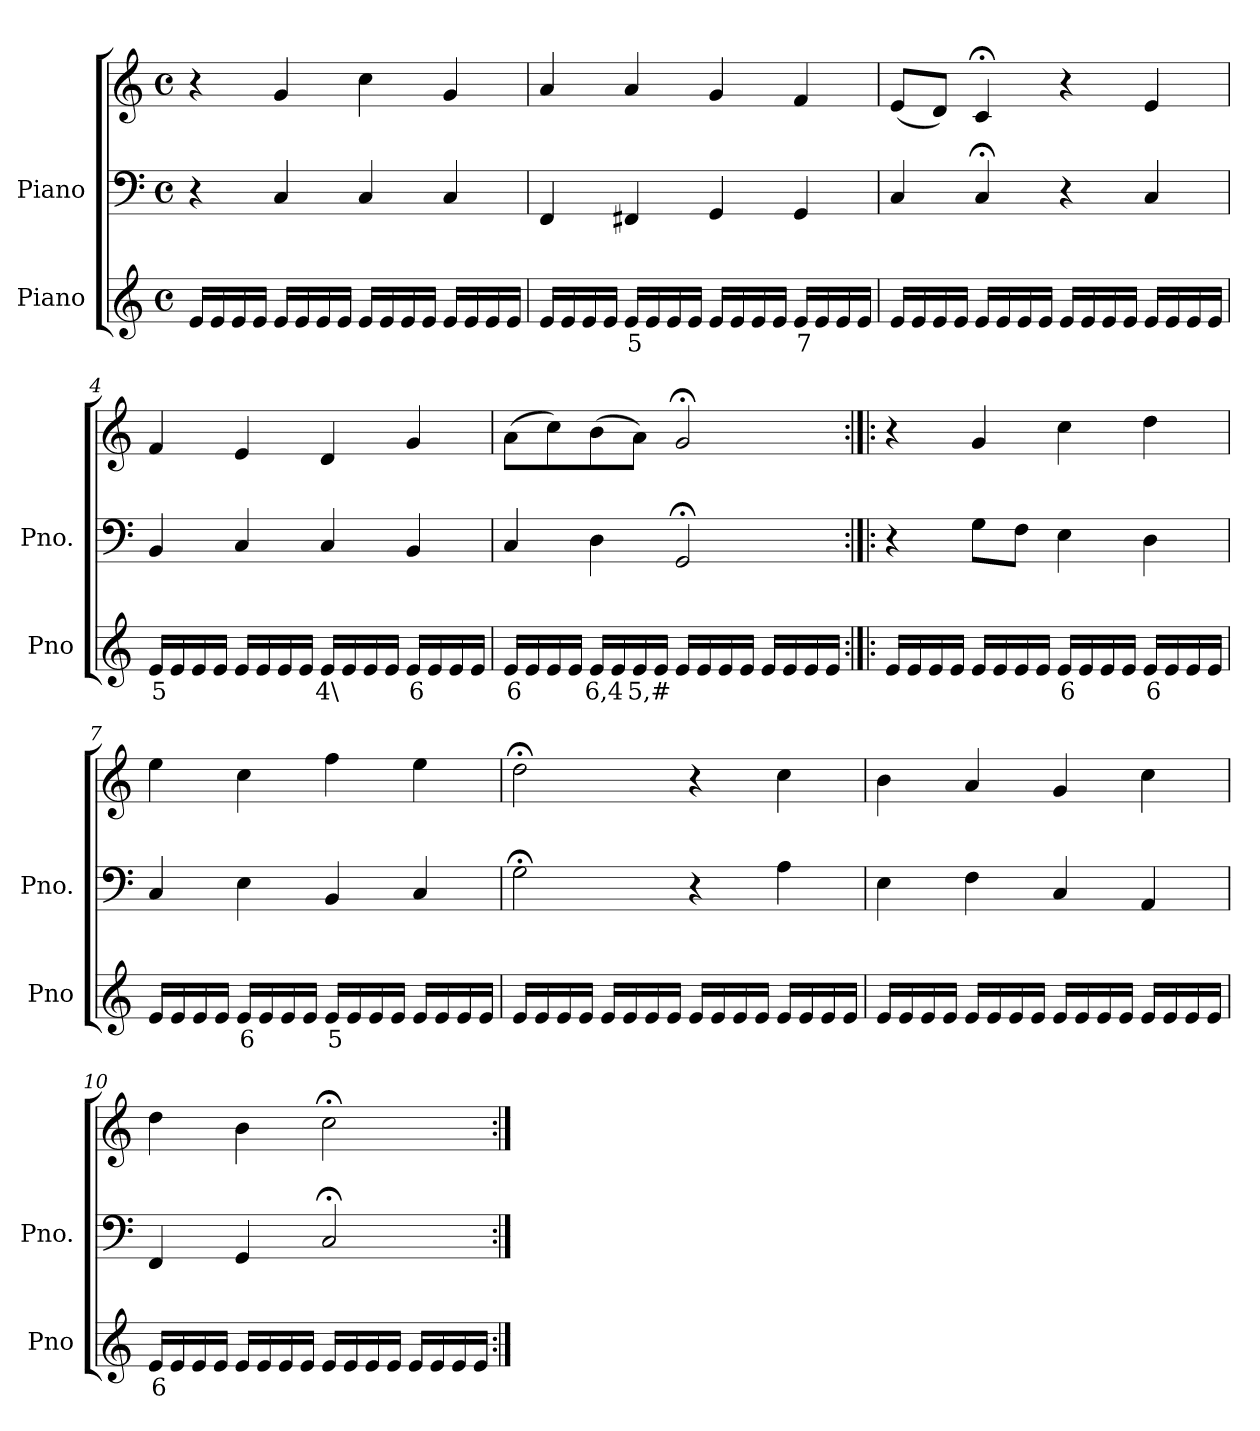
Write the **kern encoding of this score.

**kern	**text	**kern	**kern
*part2	*part2	*part1	*part1
*staff3	*staff3	*staff2	*staff1
*I"Piano	*	*I"Piano	*
*I'Pno	*	*I'Pno.	*
*clefG2	*	*clefF4	*clefG2
*k[]	*	*k[]	*k[]
*M4/4	*	*M4/4	*M4/4
*met(c)	*	*met(c)	*met(c)
=1	=1	=1	=1
16e/LL	.	4r	4r
16e/	.	.	.
16e/	.	.	.
16e/JJ	.	.	.
16e/LL	.	4C/	4g/
16e/	.	.	.
16e/	.	.	.
16e/JJ	.	.	.
16e/LL	.	4C/	4cc\
16e/	.	.	.
16e/	.	.	.
16e/JJ	.	.	.
16e/LL	.	4C/	4g/
16e/	.	.	.
16e/	.	.	.
16e/JJ	.	.	.
=2	=2	=2	=2
16e/LL	.	4FF/	4a/
16e/	.	.	.
16e/	.	.	.
16e/JJ	.	.	.
!	!LO:LY:b	!	!
16e/LL	5	4FF#X/	4a/
16e/	.	.	.
16e/	.	.	.
16e/JJ	.	.	.
16e/LL	.	4GG/	4g/
16e/	.	.	.
16e/	.	.	.
16e/JJ	.	.	.
!	!LO:LY:b	!	!
16e/LL	7	4GG/	4f/
16e/	.	.	.
16e/	.	.	.
16e/JJ	.	.	.
=3	=3	=3	=3
16e/LL	.	4C/	(<8e/L
16e/	.	.	.
16e/	.	.	8d/J)
16e/JJ	.	.	.
16e/LL	.	4C;</	4c;</
16e/	.	.	.
16e/	.	.	.
16e/JJ	.	.	.
16e/LL	.	4r	4r
16e/	.	.	.
16e/	.	.	.
16e/JJ	.	.	.
16e/LL	.	4C/	4e/
16e/	.	.	.
16e/	.	.	.
16e/JJ	.	.	.
=4	=4	=4	=4
!	!LO:LY:b	!	!
16e/LL	5	4BB/	4f/
16e/	.	.	.
16e/	.	.	.
16e/JJ	.	.	.
16e/LL	.	4C/	4e/
16e/	.	.	.
16e/	.	.	.
16e/JJ	.	.	.
!	!LO:LY:b	!	!
16e/LL	4\	4C/	4d/
16e/	.	.	.
16e/	.	.	.
16e/JJ	.	.	.
!	!LO:LY:b	!	!
16e/LL	6	4BB/	4g/
16e/	.	.	.
16e/	.	.	.
16e/JJ	.	.	.
=5	=5	=5	=5
!	!LO:LY:b	!	!
16e/LL	6	4C/	(>8a\L
16e/	.	.	.
16e/	.	.	8cc\)
16e/JJ	.	.	.
!	!LO:LY:b	!	!
16e/LL	6,4	4D\	(>8b\
16e/	.	.	.
!	!LO:LY:b	!	!
16e/	5,#	.	8a\J)
16e/JJ	.	.	.
16e/LL	.	2GG;</	2g;</
16e/	.	.	.
16e/	.	.	.
16e/JJ	.	.	.
16e/LL	.	.	.
16e/	.	.	.
16e/	.	.	.
16e/JJ	.	.	.
=6:|!|:	=6:|!|:	=6:|!|:	=6:|!|:
16e/LL	.	4r	4r
16e/	.	.	.
16e/	.	.	.
16e/JJ	.	.	.
16e/LL	.	8G\L	4g/
16e/	.	.	.
!	!LO:LY:b	!	!
16e/	_	8F\J	.
16e/JJ	.	.	.
!	!LO:LY:b	!	!
16e/LL	6	4E\	4cc\
16e/	.	.	.
16e/	.	.	.
16e/JJ	.	.	.
!	!LO:LY:b	!	!
16e/LL	6	4D\	4dd\
16e/	.	.	.
16e/	.	.	.
16e/JJ	.	.	.
=7	=7	=7	=7
16e/LL	.	4C/	4ee\
16e/	.	.	.
16e/	.	.	.
16e/JJ	.	.	.
!	!LO:LY:b	!	!
16e/LL	6	4E\	4cc\
16e/	.	.	.
16e/	.	.	.
16e/JJ	.	.	.
!	!LO:LY:b	!	!
16e/LL	5	4BB/	4ff\
16e/	.	.	.
16e/	.	.	.
16e/JJ	.	.	.
16e/LL	.	4C/	4ee\
16e/	.	.	.
16e/	.	.	.
16e/JJ	.	.	.
=8	=8	=8	=8
16e/LL	.	2G;<\	2dd;<\
16e/	.	.	.
16e/	.	.	.
16e/JJ	.	.	.
16e/LL	.	.	.
16e/	.	.	.
16e/	.	.	.
16e/JJ	.	.	.
16e/LL	.	4r	4r
16e/	.	.	.
16e/	.	.	.
16e/JJ	.	.	.
16e/LL	.	4A\	4cc\
16e/	.	.	.
16e/	.	.	.
16e/JJ	.	.	.
=9	=9	=9	=9
16e/LL	.	4E\	4b\
16e/	.	.	.
16e/	.	.	.
16e/JJ	.	.	.
16e/LL	.	4F\	4a/
16e/	.	.	.
16e/	.	.	.
16e/JJ	.	.	.
16e/LL	.	4C/	4g/
16e/	.	.	.
16e/	.	.	.
16e/JJ	.	.	.
16e/LL	.	4AA/	4cc\
16e/	.	.	.
16e/	.	.	.
16e/JJ	.	.	.
=10	=10	=10	=10
!	!LO:LY:b	!	!
16e/LL	6	4FF/	4dd\
16e/	.	.	.
16e/	.	.	.
16e/JJ	.	.	.
16e/LL	.	4GG/	4b\
16e/	.	.	.
16e/	.	.	.
16e/JJ	.	.	.
16e/LL	.	2C;</	2cc;<\
16e/	.	.	.
16e/	.	.	.
16e/JJ	.	.	.
16e/LL	.	.	.
16e/	.	.	.
16e/	.	.	.
16e/JJ	.	.	.
=:|!	=:|!	=:|!	=:|!
*-	*-	*-	*-
